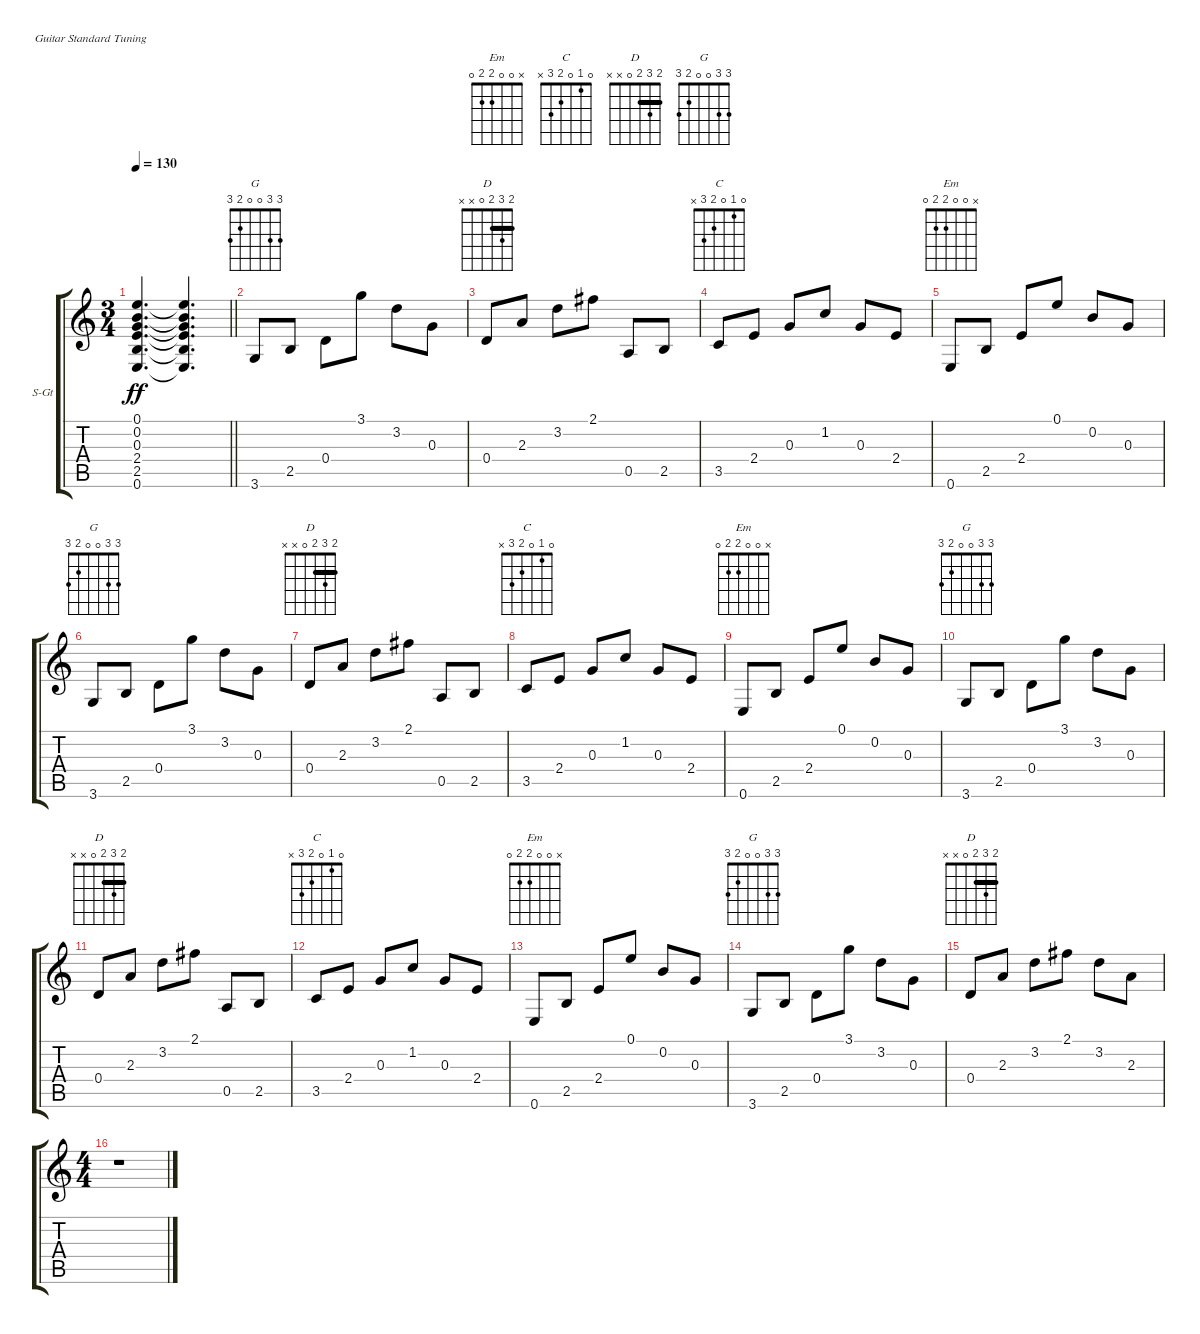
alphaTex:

\defaultSystemsLayout 4
\bracketExtendMode groupsimilarinstruments
\firstSystemTrackNameOrientation horizontal
\otherSystemsTrackNameOrientation horizontal
\chordDiagramsInScore
\track ("Steel Guitar" "S-Gt") {instrument acousticguitarsteel}
\staff {score tabs}
\tuning (E4 B3 G3 D3 A2 E2)
\chord ("Em" x 0 0 2 2 0)
\chord ("C" 0 1 0 2 3 x)
\chord ("D" 2 3 2 0 x x) {barre 2}
\chord ("G" 3 3 0 0 2 3)
\ts (3 4)
\tempo 130
\clef g2
\barLineRight lightlight
\ks c
(0.6{t} 2.5{t} 2.4{t} 0.3{t} 0.2{t} 0.1{t}).4{d dy ff} (0.6{t} 2.5{t} 2.4{t} 0.3{t} 0.2{t} 0.1{t}).4{d} |
3.6.8{ch "G"} 2.5.8 0.4.8 3.1.8 3.2.8 0.3.8 |
0.4.8{ch "D"} 2.3.8 3.2.8 2.1.8 0.5.8 2.5.8 |
3.5.8{ch "C"} 2.4.8 0.3.8 1.2.8 0.3.8 2.4.8 |
0.6.8{ch "Em"} 2.5.8 2.4.8 0.1.8 0.2.8 0.3.8 |
3.6.8{ch "G"} 2.5.8 0.4.8 3.1.8 3.2.8 0.3.8 |
0.4.8{ch "D"} 2.3.8 3.2.8 2.1.8 0.5.8 2.5.8 |
3.5.8{ch "C"} 2.4.8 0.3.8 1.2.8 0.3.8 2.4.8 |
0.6.8{ch "Em"} 2.5.8 2.4.8 0.1.8 0.2.8 0.3.8 |
3.6.8{ch "G"} 2.5.8 0.4.8 3.1.8 3.2.8 0.3.8 |
0.4.8{ch "D"} 2.3.8 3.2.8 2.1.8 0.5.8 2.5.8 |
3.5.8{ch "C"} 2.4.8 0.3.8 1.2.8 0.3.8 2.4.8 |
0.6.8{ch "Em"} 2.5.8 2.4.8 0.1.8 0.2.8 0.3.8 |
3.6.8{ch "G"} 2.5.8 0.4.8 3.1.8 3.2.8 0.3.8 |
0.4.8{ch "D"} 2.3.8 3.2.8 2.1.8 3.2.8 2.3.8 |
\ts (4 4)
r.1
